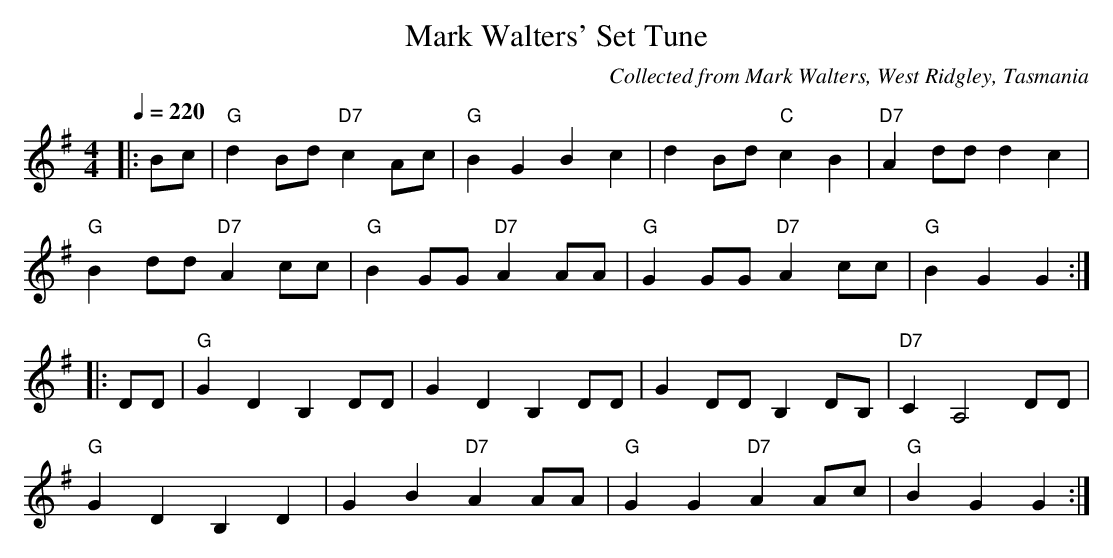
X:1
T:Mark Walters' Set Tune
M:4/4
L:1/4
C:Collected from Mark Walters, West Ridgley, Tasmania
Q:220
K:G
|:B/2c/2|"G"d B/2d/2 "D7" c A/2c/2|"G" BGBc|d B/2d/2 "C"cB|"D7" A d/2d/2 dc|
"G"B d/2d/2 "D7" A c/2c/2|"G"B G/2G/2 "D7" A A/2A/2|"G" G G/2G/2 "D7" A c/2c/2|"G"BGG:|
|:D/2D/2|"G"GDB, D/2D/2|GDB, D/2D/2|GD/2D/2 B, D/2B,/2|"D7"CA,2D/2D/2|
"G"GDB,D|GB "D7" A A/2A/2|"G" GG "D7" A A/2c/2|"G" BGG:|
